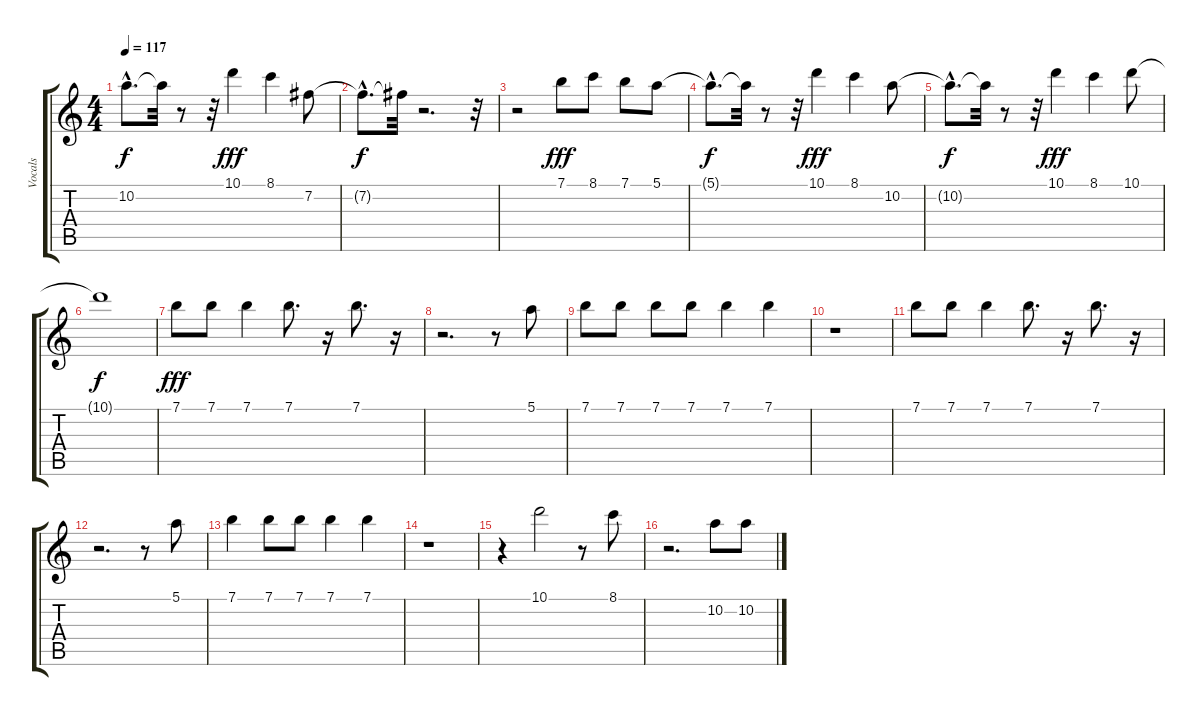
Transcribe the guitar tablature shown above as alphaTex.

\track ("Vocals" "Vocals") {instrument distortionguitar}
\staff {score tabs}
\tuning (E4 B3 G3 D3 A2 E2) {hide}
\ts (4 4)
\tempo 117
\clef g2
\ks c
10.2{hac t}.8{d dy f} 10.2{t}.32 r.8 r.32 10.1.4{dy fff} 8.1.4 7.2.8 |
7.2{hac t}.8{d dy f} 7.2{t}.32 r.2{d} r.32 |
r.2 7.1.8{dy fff} 8.1.8 7.1.8 5.1.8 |
5.1{hac t}.8{d dy f} 5.1{t}.32 r.8 r.32 10.1.4{dy fff} 8.1.4 10.2.8 |
10.2{hac t}.8{d dy f} 10.2{t}.32 r.8 r.32 10.1.4{dy fff} 8.1.4 10.1.8 |
10.1{t}.1{dy f} |
7.1.8{dy fff volume 14} 7.1.8 7.1.4 7.1.8{d} r.16 7.1.8{d} r.16 |
r.2{d} r.8 5.1.8 |
7.1.8 7.1.8 7.1.8 7.1.8 7.1.4 7.1.4 |
r.1 |
7.1.8 7.1.8 7.1.4 7.1.8{d} r.16 7.1.8{d} r.16 |
r.2{d} r.8 5.1.8 |
7.1.4 7.1.8 7.1.8 7.1.4 7.1.4 |
r.1 |
r.4 10.1.2 r.8 8.1.8 |
r.2{d} 10.2.8 10.2.8
